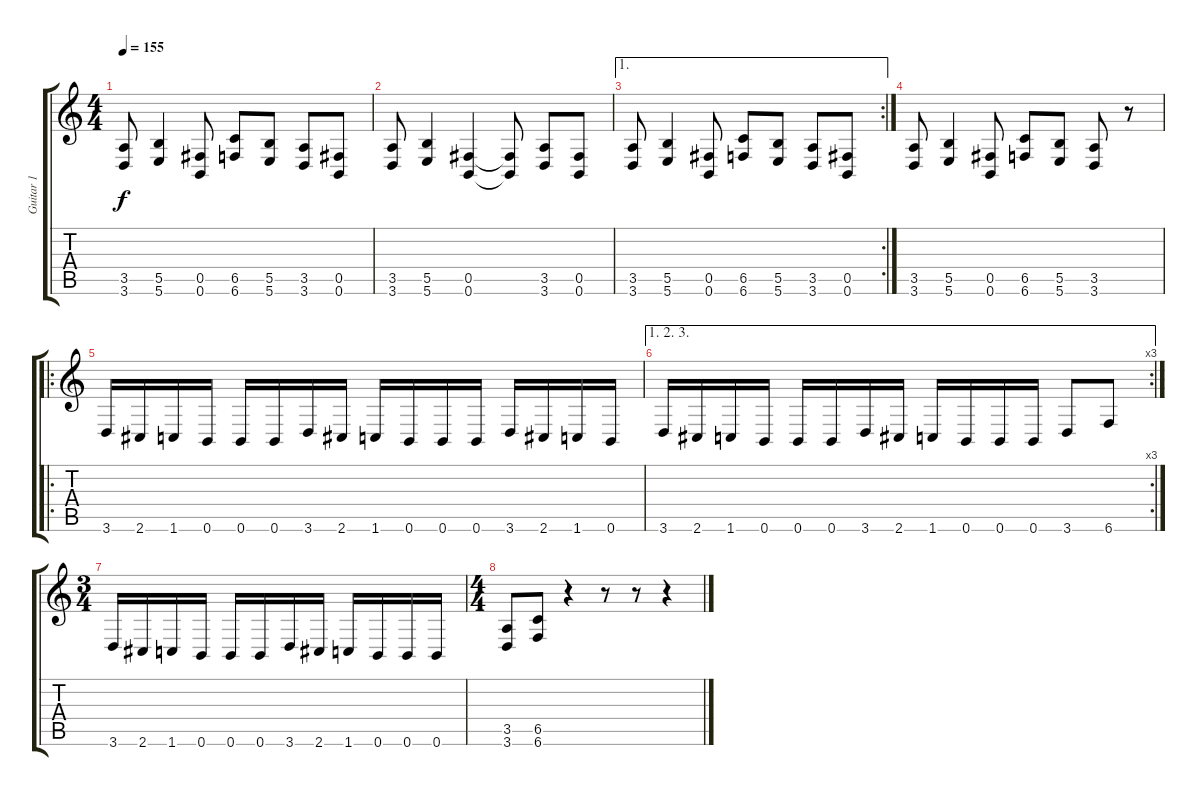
\track ("Guitar 1" "Guitar 1") {instrument distortionguitar}
\staff {score tabs}
\tuning (Db4 A3 E3 B2 Gb2 B1) {hide}
\ts (4 4)
\tempo 155
\clef g2
\ks c
(3.5 3.6).8{dy f} (5.5 5.6).4 (0.5 0.6).8 (6.5 6.6).8 (5.5 5.6).8 (3.5 3.6).8 (0.5 0.6).8 |
(3.5 3.6).8 (5.5 5.6).4 (0.5 0.6).4 (0.5{t} 0.6{t}).8 (3.5 3.6).8 (0.5 0.6).8 |
\ae 1
\rc 2
(3.5 3.6).8 (5.5 5.6).4 (0.5 0.6).8 (6.5 6.6).8 (5.5 5.6).8 (3.5 3.6).8 (0.5 0.6).8 |
(3.5 3.6).8 (5.5 5.6).4 (0.5 0.6).8 (6.5 6.6).8 (5.5 5.6).8 (3.5 3.6).8 r.8 |
\ro
3.6.16 2.6.16 1.6.16 0.6.16 0.6.16 0.6.16 3.6.16 2.6.16 1.6.16 0.6.16 0.6.16 0.6.16 3.6.16 2.6.16 1.6.16 0.6.16 |
\ae (1 2 3)
\rc 3
3.6.16 2.6.16 1.6.16 0.6.16 0.6.16 0.6.16 3.6.16 2.6.16 1.6.16 0.6.16 0.6.16 0.6.16 3.6.8 6.6.8 |
\ts (3 4)
3.6.16 2.6.16 1.6.16 0.6.16 0.6.16 0.6.16 3.6.16 2.6.16 1.6.16 0.6.16 0.6.16 0.6.16 |
\ts (4 4)
(3.5 3.6).8 (6.5 6.6).8 r.4 r.8 r.8 r.4
